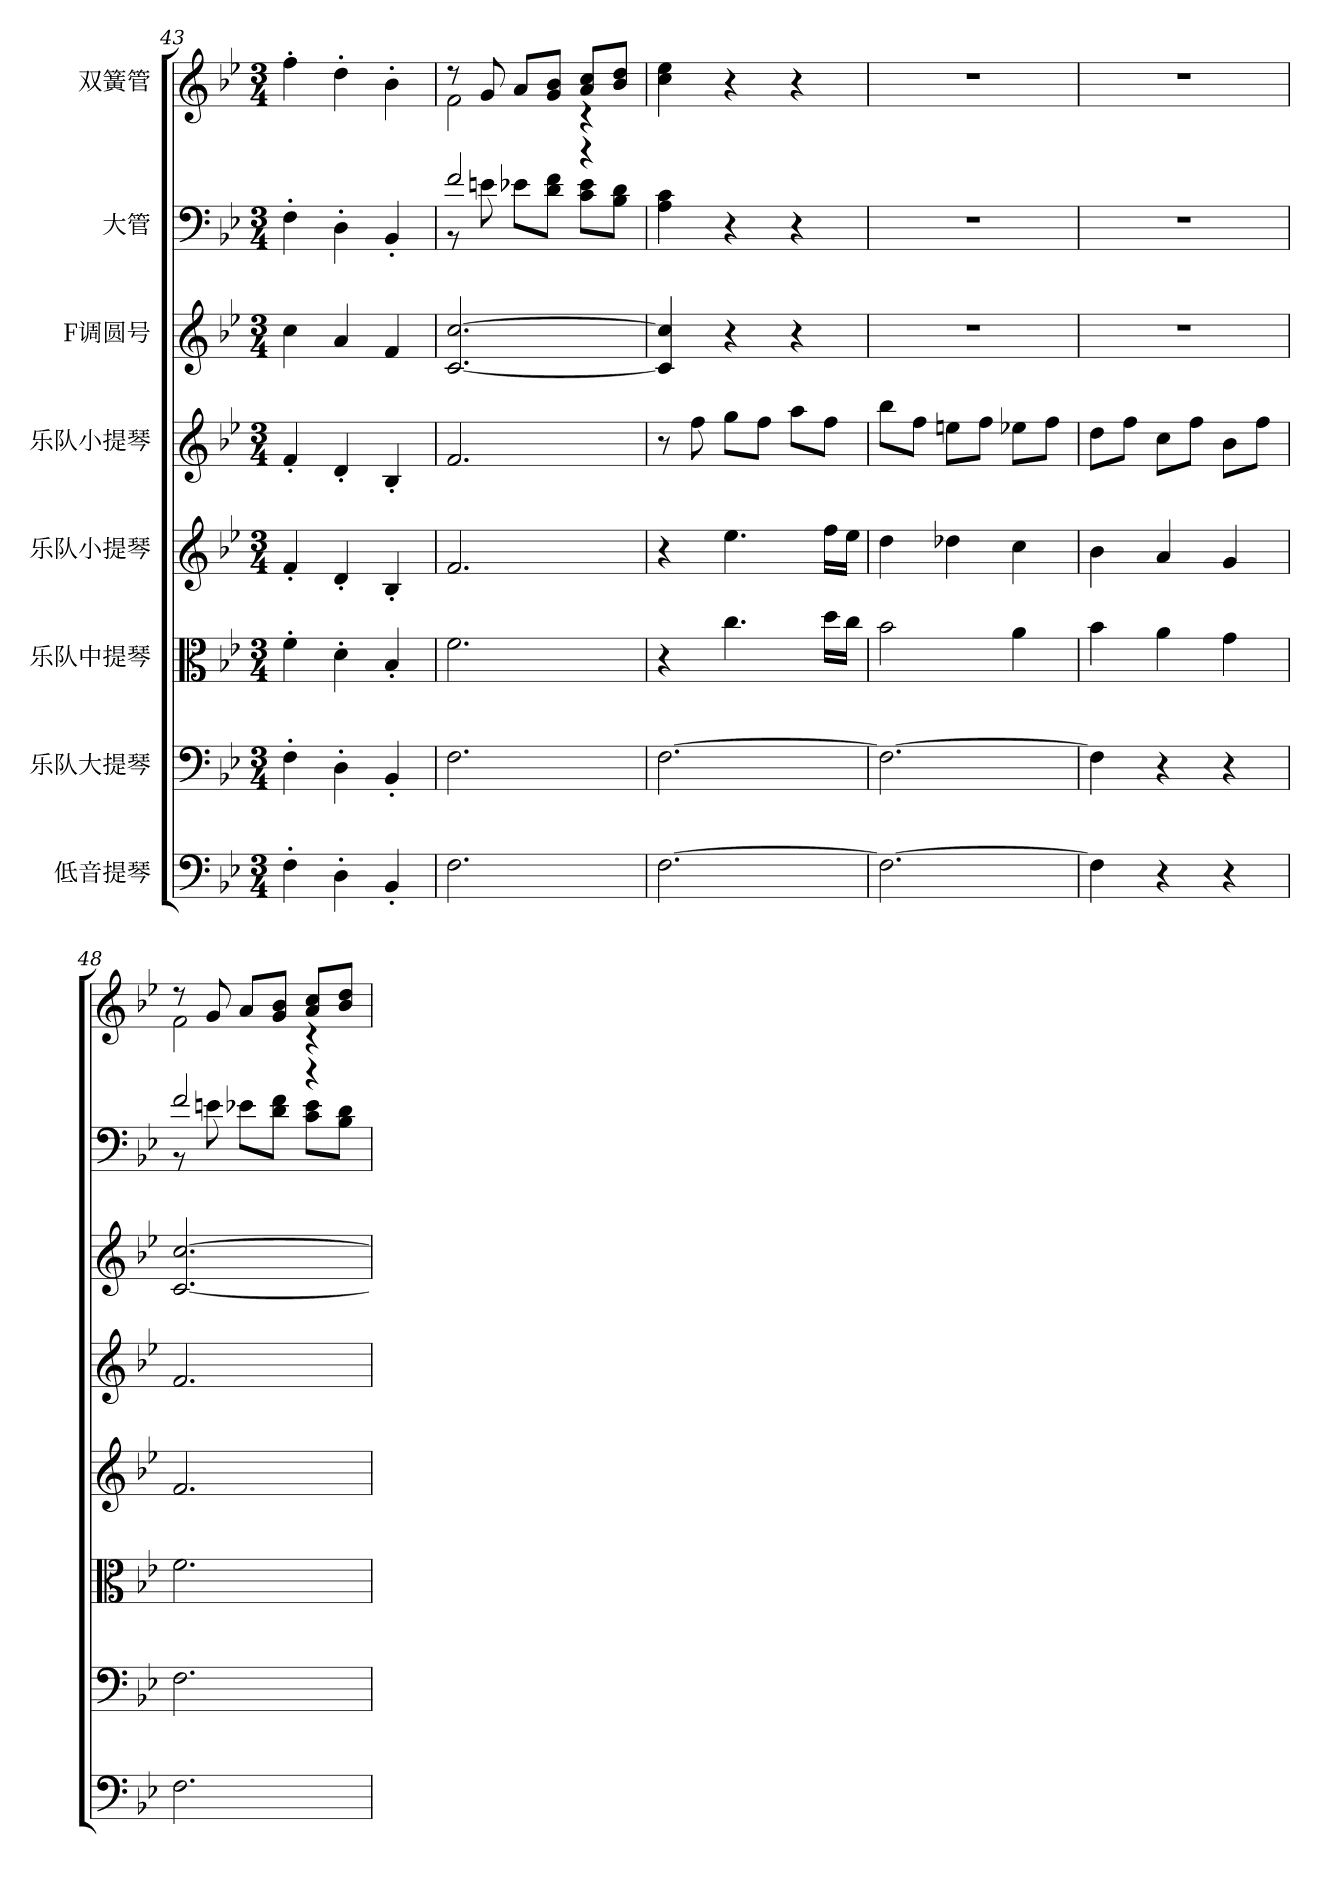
**kern	**kern	**kern	**kern	**kern	**kern	**kern	**kern
*part8	*part7	*part6	*part5	*part4	*part3	*part2	*part1
*staff8	*staff7	*staff6	*staff5	*staff4	*staff3	*staff2	*staff1
*I"低音提琴	*I"乐队大提琴	*I"乐队中提琴	*I"乐队小提琴	*I"乐队小提琴	*I"F调圆号	*I"大管	*I"双簧管
*clefF4	*clefF4	*clefC3	*clefG2	*clefG2	*clefG2	*clefF4	*clefG2
*ITrd7c12	*	*	*	*	*ITrd4c7	*	*
*k[b-e-]	*k[b-e-]	*k[b-e-]	*k[b-e-]	*k[b-e-]	*k[b-e-a-]	*k[b-e-]	*k[b-e-]
*M3/4	*M3/4	*M3/4	*M3/4	*M3/4	*M3/4	*M3/4	*M3/4
=43	=43	=43	=43	=43	=43	=43	=43
4FF'\	4F'\	4f'\	4f'/	4f'/	4f\	4F'\	4ff'\
4DD'\	4D'\	4d'\	4d'/	4d'/	4d/	4D'\	4dd'\
4BBB-'/	4BB-'/	4B-'/	4B-'/	4B-'/	4B-/	4BB-'/	4b-'\
=44	=44	=44	=44	=44	=44	=44	=44
*	*	*	*	*	*	*^	*^
2.FF\	2.F\	2.f\	2.f/	2.f/	[2.F/ [2.f/	2f/	8r	8r	2f\
.	.	.	.	.	.	.	8en\	8g/	.
.	.	.	.	.	.	.	8e-X\L	8a/L	.
.	.	.	.	.	.	.	8d\ 8f\J	8g/ 8b-/J	.
.	.	.	.	.	.	4r	8c\ 8e-\L	8a/ 8cc/L	4r
.	.	.	.	.	.	.	8B-\ 8d\J	8b-/ 8dd/J	.
*	*	*	*	*	*	*v	*v	*	*
*	*	*	*	*	*	*	*v	*v
!!LO:PB:g=z
=45	=45	=45	=45	=45	=45	=45	=45
[2.FF\	[2.F\	4r	4r	8r	4F/] 4f/]	4A\ 4c\	4cc\ 4ee-\
.	.	.	.	8ff\	.	.	.
.	.	4.cc\	4.ee-\	8gg\L	4r	4r	4r
.	.	.	.	8ff\J	.	.	.
.	.	.	.	8aa\L	4r	4r	4r
.	.	16dd\LL	16ff\LL	8ff\J	.	.	.
.	.	16cc\JJ	16ee-\JJ	.	.	.	.
=46	=46	=46	=46	=46	=46	=46	=46
2.FF\_	2.F\_	2b-\	4dd\	8bb-\L	2.r	2.r	2.r
.	.	.	.	8ff\J	.	.	.
.	.	.	4dd-X\	8een\L	.	.	.
.	.	.	.	8ff\J	.	.	.
.	.	4a\	4cc\	8ee-X\L	.	.	.
.	.	.	.	8ff\J	.	.	.
=47	=47	=47	=47	=47	=47	=47	=47
4FF\]	4F\]	4b-\	4b-\	8dd\L	2.r	2.r	2.r
.	.	.	.	8ff\J	.	.	.
4r	4r	4a\	4a/	8cc\L	.	.	.
.	.	.	.	8ff\J	.	.	.
4r	4r	4g\	4g/	8b-\L	.	.	.
.	.	.	.	8ff\J	.	.	.
=48	=48	=48	=48	=48	=48	=48	=48
*	*	*	*	*	*	*^	*^
2.FF\	2.F\	2.f\	2.f/	2.f/	[2.F/ [2.f/	2f/	8r	8r	2f\
.	.	.	.	.	.	.	8en\	8g/	.
.	.	.	.	.	.	.	8e-X\L	8a/L	.
.	.	.	.	.	.	.	8d\ 8f\J	8g/ 8b-/J	.
.	.	.	.	.	.	4r	8c\ 8e-\L	8a/ 8cc/L	4r
.	.	.	.	.	.	.	8B-\ 8d\J	8b-/ 8dd/J	.
*	*	*	*	*	*	*v	*v	*	*
*	*	*	*	*	*	*	*v	*v
=	=	=	=	=	=	=	=
*-	*-	*-	*-	*-	*-	*-	*-
